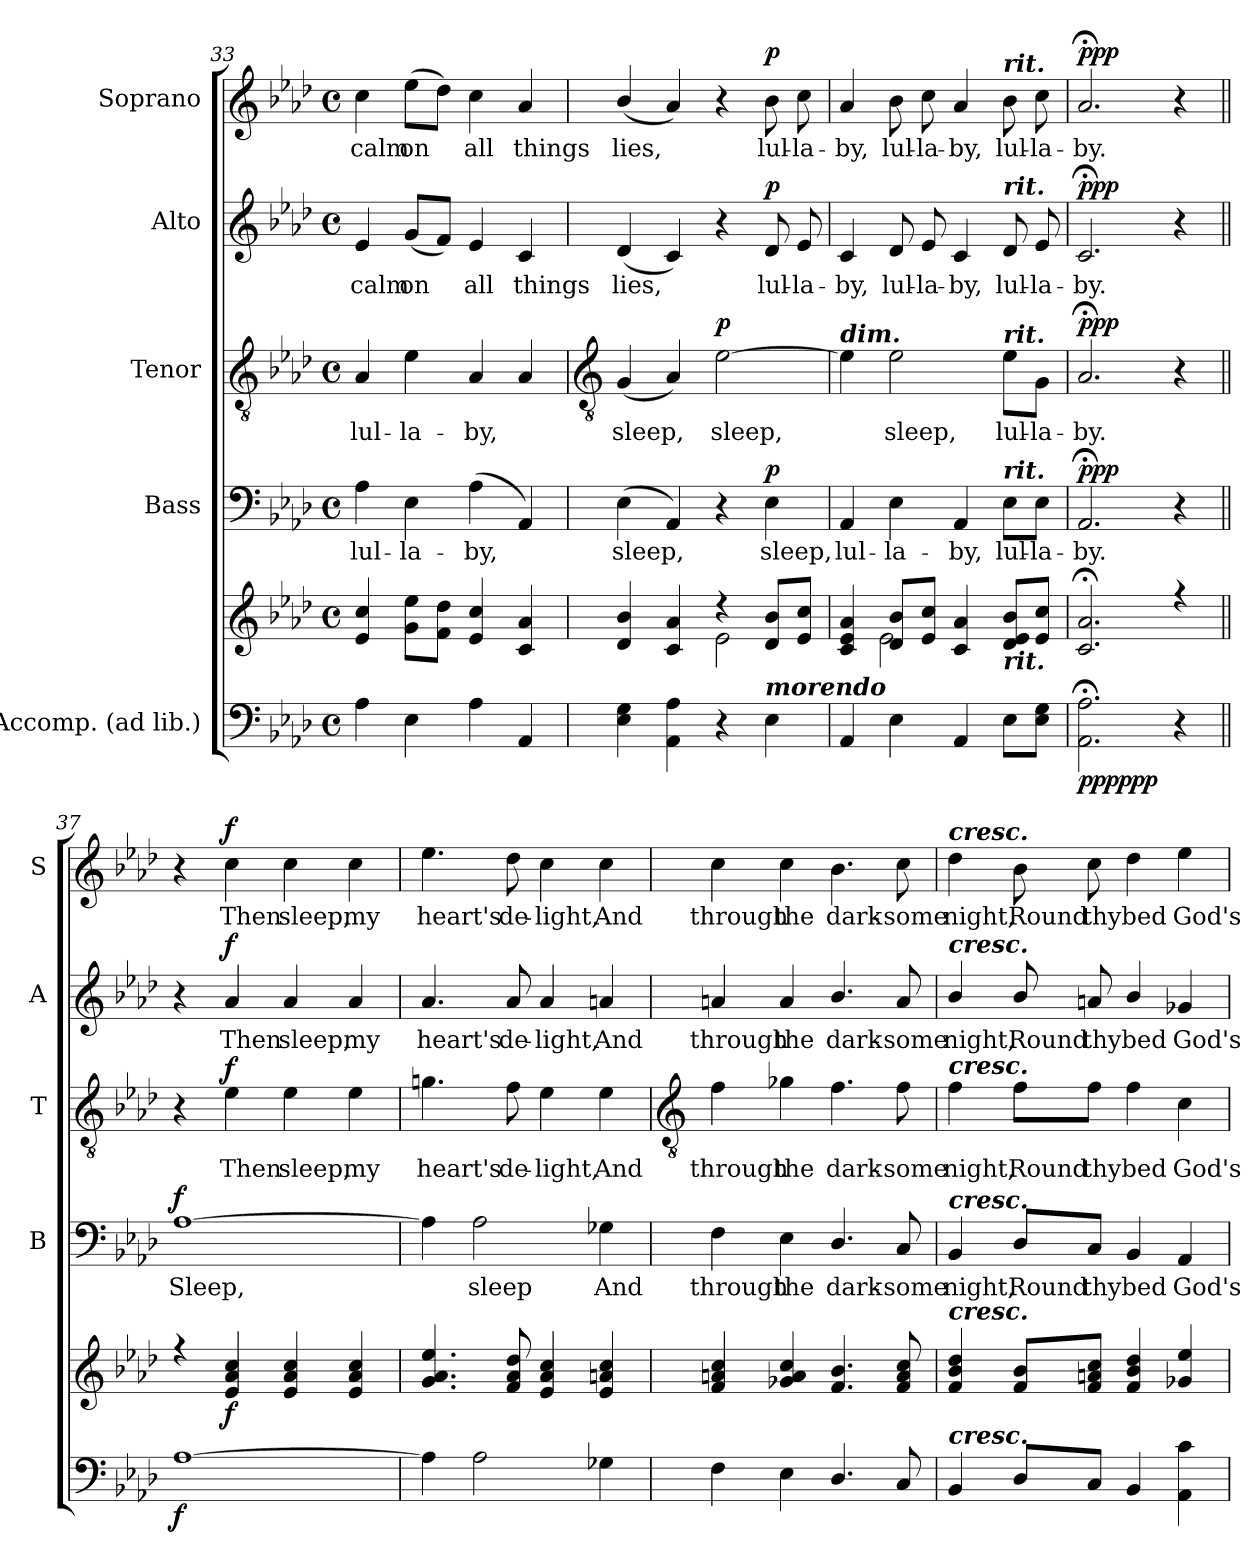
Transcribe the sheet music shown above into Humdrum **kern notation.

**kern	**kern	**dynam	**kern	**text	**dynam	**kern	**text	**dynam	**kern	**text	**dynam	**kern	**text	**dynam
*part5	*part5	*part5	*part4	*part4	*part4	*part3	*part3	*part3	*part2	*part2	*part2	*part1	*part1	*part1
*staff6	*staff5	*staff5/6	*staff4	*staff4	*staff4	*staff3	*staff3	*staff3	*staff2	*staff2	*staff2	*staff1	*staff1	*staff1
*I"Accomp. (ad lib.)	*	*	*I"Bass	*	*	*I"Tenor	*	*	*I"Alto	*	*	*I"Soprano	*	*
*	*	*	*I'B	*	*	*I'T	*	*	*I'A	*	*	*I'S	*	*
*clefF4	*clefG2	*	*clefF4	*	*	*clefGv2	*	*	*clefG2	*	*	*clefG2	*	*
*k[b-e-a-d-]	*k[b-e-a-d-]	*	*k[b-e-a-d-]	*	*	*k[b-e-a-d-]	*	*	*k[b-e-a-d-]	*	*	*k[b-e-a-d-]	*	*
*A-:	*A-:	*	*A-:	*	*	*A-:	*	*	*A-:	*	*	*A-:	*	*
*M4/4	*M4/4	*	*M4/4	*	*	*M4/4	*	*	*M4/4	*	*	*M4/4	*	*
*met(c)	*met(c)	*	*met(c)	*	*	*met(c)	*	*	*met(c)	*	*	*met(c)	*	*
=33	=33	=33	=33	=33	=33	=33	=33	=33	=33	=33	=33	=33	=33	=33
!	!	!	!	!LO:LY:b	!	!	!LO:LY:b	!	!	!LO:LY:b	!	!	!LO:LY:b	!
4A-	4e- 4cc	.	4A-	lul-	.	4A-	lul-	.	4e-	calm	.	4cc	calm	.
!	!	!	!	!LO:LY:b	!	!	!LO:LY:b	!	!	!LO:LY:b	!	!	!LO:LY:b	!
4E-	8g 8ee-L	.	4E-	-la-	.	4e-	-la-	.	(<8gL	on	.	(>8ee-L	on	.
.	8f 8dd-J	.	.	.	.	.	.	.	8fJ)	.	.	8dd-J)	.	.
!	!	!	!	!LO:LY:b	!	!	!LO:LY:b	!	!	!LO:LY:b	!	!	!LO:LY:b	!
4A-	4e- 4cc	.	(<4A-	-by,	.	4A-	-by,	.	4e-	all	.	4cc	all	.
!	!	!	!	!	!	!	!	!	!	!LO:LY:b	!	!	!LO:LY:b	!
4AA-	4c 4a-	.	4AA-)	.	.	4A-	.	.	4c	things	.	4a-	things	.
!!LO:LB:g=z
=34	=34	=34	=34	=34	=34	=34	=34	=34	=34	=34	=34	=34	=34	=34
*	*	*	*	*	*	*clefGv2	*	*	*	*	*	*	*	*
*	*^	*	*	*	*	*	*	*	*	*	*	*	*	*
!	!	!	!	!	!LO:LY:b	!	!	!LO:LY:b	!	!	!LO:LY:b	!	!	!LO:LY:b	!
4E- 4G	4d-/ 4b-/	2ryy	.	(<4E-	sleep,	.	(<4G	sleep,	.	(<4d-/	lies,	.	(<4b-/	lies,	.
4AA- 4A-	4c 4a-	.	.	4AA-)	.	.	4A-)	.	.	4c)	.	.	4a-)	.	.
!	!	!	!	!	!	!	!	!LO:LY:b	!LO:DY:b	!	!	!	!	!	!
4r	4r	2e-\	.	4r	.	.	[2e-	sleep,	p	4r	.	.	4r	.	.
!LO:TX:a:Bi:t=morendo	!	!	!	!	!	!	!	!	!	!	!	!	!	!	!
!	!	!	!	!	!LO:LY:b	!LO:DY:b	!	!	!	!	!LO:LY:b	!LO:DY:b	!	!LO:LY:b	!LO:DY:b
4E-	8d- 8b-L	.	.	4E-	sleep,	p	.	.	.	8d-	lul-	p	8b-	lul-	p
!	!	!	!	!	!	!	!	!	!	!	!LO:LY:b	!	!	!LO:LY:b	!
.	8e- 8ccJ	.	.	.	.	.	.	.	.	8e-	-la-	.	8cc	-la-	.
=35	=35	=35	=35	=35	=35	=35	=35	=35	=35	=35	=35	=35	=35	=35	=35
!	!	!	!	!	!	!	!LO:TX:a:Bi:t=dim.	!	!	!	!	!	!	!	!
!	!	!	!	!	!LO:LY:b	!	!	!	!	!	!LO:LY:b	!	!	!LO:LY:b	!
4AA-	4c 4e- 4a-	4ryy	.	4AA-	lul-	.	4e-]	.	.	4c	-by,	.	4a-	-by,	.
!	!	!	!	!	!LO:LY:b	!	!	!LO:LY:b	!	!	!LO:LY:b	!	!	!LO:LY:b	!
4E-	8d- 8b-L	2e-\	.	4E-	-la-	.	2e-	sleep,	.	8d-	lul-	.	8b-	lul-	.
!	!	!	!	!	!	!	!	!	!	!	!LO:LY:b	!	!	!LO:LY:b	!
.	8e- 8ccJ	.	.	.	.	.	.	.	.	8e-	-la-	.	8cc	-la-	.
!	!	!	!	!	!LO:LY:b	!	!	!	!	!	!LO:LY:b	!	!	!LO:LY:b	!
4AA-	4c 4a-	.	.	4AA-	-by,	.	.	.	.	4c	-by,	.	4a-	-by,	.
!	!	!	!	!	!	!	!	!	!	!	!	!	!LO:TX:a:Bi:t=rit.	!	!
!	!	!	!	!	!	!	!	!	!	!LO:TX:a:Bi:t=rit.	!	!	!	!	!
!	!	!	!	!	!	!	!LO:TX:a:Bi:t=rit.	!	!	!	!	!	!	!	!
!	!	!	!	!LO:TX:a:Bi:t=rit.	!	!	!	!	!	!	!	!	!	!	!
!	!LO:TX:b:Bi:t=rit.	!	!	!	!	!	!	!	!	!	!	!	!	!	!
!	!	!	!	!	!LO:LY:b	!	!	!LO:LY:b	!	!	!LO:LY:b	!	!	!LO:LY:b	!
8E-L	8d- 8e- 8b-L	4ryy	.	8E-\L	lul-	.	8e-\L	lul-	.	8d-	lul-	.	8b-	lul-	.
!	!	!	!	!	!LO:LY:b	!	!	!LO:LY:b	!	!	!LO:LY:b	!	!	!LO:LY:b	!
8E- 8GJ	8e- 8ccJ	.	.	8E-\J	-la-	.	8G\J	-la-	.	8e-	-la-	.	8cc	-la-	.
=36	=36	=36	=36	=36	=36	=36	=36	=36	=36	=36	=36	=36	=36	=36	=36
!	!	!	!LO:DY:b=2	!	!LO:LY:b	!	!	!LO:LY:b	!	!	!LO:LY:b	!	!	!LO:LY:b	!
!	!	!	!LO:DY:n=1:b	!	!	!LO:DY:b	!	!	!LO:DY:b	!	!	!LO:DY:b	!	!	!LO:DY:b
2.AA-;< 2.A-;<	2.c;< 2.a-;<	1ryy	ppp ppp	2.AA-;<	-by.	ppp	2.A-;<	-by.	ppp	2.c;<	-by.	ppp	2.a-;<	-by.	ppp
4r	4r	.	.	4r	.	.	4r	.	.	4r	.	.	4r	.	.
=37||	=37||	=37||	=37||	=37||	=37||	=37||	=37||	=37||	=37||	=37||	=37||	=37||	=37||	=37||	=37||
!	!	!	!LO:DY:b=2	!	!LO:LY:b	!LO:DY:b	!	!	!	!	!	!	!	!	!
[1A-	4r	1ryy	f	[1A-	Sleep,	f	4r	.	.	4r	.	.	4r	.	.
!	!	!	!LO:DY:b	!	!	!	!	!LO:LY:b	!LO:DY:b	!	!LO:LY:b	!LO:DY:b	!	!LO:LY:b	!LO:DY:b
.	4e- 4a- 4cc	.	f	.	.	.	4e-	Then	f	4a-	Then	f	4cc	Then	f
!	!	!	!	!	!	!	!	!LO:LY:b	!	!	!LO:LY:b	!	!	!LO:LY:b	!
.	4e- 4a- 4cc	.	.	.	.	.	4e-	sleep,	.	4a-	sleep,	.	4cc	sleep,	.
!	!	!	!	!	!	!	!	!LO:LY:b	!	!	!LO:LY:b	!	!	!LO:LY:b	!
.	4e- 4a- 4cc	.	.	.	.	.	4e-	my	.	4a-	my	.	4cc	my	.
=38	=38	=38	=38	=38	=38	=38	=38	=38	=38	=38	=38	=38	=38	=38	=38
!	!	!	!	!	!	!	!	!LO:LY:b	!	!	!LO:LY:b	!	!	!LO:LY:b	!
4A-]	4.g 4.a- 4.ee-	1ryy	.	4A-]	.	.	4.gn	heart's	.	4.a-	heart's	.	4.ee-	heart's	.
!	!	!	!	!	!LO:LY:b	!	!	!	!	!	!	!	!	!	!
2A-	.	.	.	2A-	sleep	.	.	.	.	.	.	.	.	.	.
!	!	!	!	!	!	!	!	!LO:LY:b	!	!	!LO:LY:b	!	!	!LO:LY:b	!
.	8f 8a- 8dd-	.	.	.	.	.	8f	de-	.	8a-	de-	.	8dd-	de-	.
!	!	!	!	!	!	!	!	!LO:LY:b	!	!	!LO:LY:b	!	!	!LO:LY:b	!
.	4e- 4a- 4cc	.	.	.	.	.	4e-	-light,	.	4a-	-light,	.	4cc	-light,	.
!	!	!	!	!	!LO:LY:b	!	!	!LO:LY:b	!	!	!LO:LY:b	!	!	!LO:LY:b	!
4G-X	4e- 4an 4cc	.	.	4G-X	And	.	4e-	And	.	4an	And	.	4cc	And	.
!!LO:LB:g=z
=39	=39	=39	=39	=39	=39	=39	=39	=39	=39	=39	=39	=39	=39	=39	=39
*	*	*	*	*	*	*	*clefGv2	*	*	*	*	*	*	*	*
!	!	!	!	!	!LO:LY:b	!	!	!LO:LY:b	!	!	!LO:LY:b	!	!	!LO:LY:b	!
4F	4f 4an 4cc	1ryy	.	4F	through	.	4f	through	.	4an	through	.	4cc	through	.
!	!	!	!	!	!LO:LY:b	!	!	!LO:LY:b	!	!	!LO:LY:b	!	!	!LO:LY:b	!
4E-	4g-X 4a 4cc	.	.	4E-	the	.	4g-X	the	.	4a	the	.	4cc	the	.
!	!	!	!	!	!LO:LY:b	!	!	!LO:LY:b	!	!	!LO:LY:b	!	!	!LO:LY:b	!
4.D-/	4.f 4.b-	.	.	4.D-/	dark-	.	4.f	dark-	.	4.b-/	dark-	.	4.b-	dark-	.
!	!	!	!	!	!LO:LY:b	!	!	!LO:LY:b	!	!	!LO:LY:b	!	!	!LO:LY:b	!
8C	8f 8a 8cc	.	.	8C	-some	.	8f	-some	.	8a	-some	.	8cc	-some	.
=40	=40	=40	=40	=40	=40	=40	=40	=40	=40	=40	=40	=40	=40	=40	=40
!	!	!	!	!	!	!	!	!	!	!	!	!	!LO:TX:a:Bi:t=cresc.	!	!
!	!	!	!	!	!	!	!	!	!	!LO:TX:a:Bi:t=cresc.	!	!	!	!	!
!	!	!	!	!	!	!	!LO:TX:a:Bi:t=cresc.	!	!	!	!	!	!	!	!
!	!	!	!	!LO:TX:a:Bi:t=cresc.	!	!	!	!	!	!	!	!	!	!	!
!	!LO:TX:a:Bi:t=cresc.	!	!	!	!	!	!	!	!	!	!	!	!	!	!
!LO:TX:a:Bi:t=cresc.	!	!	!	!	!	!	!	!	!	!	!	!	!	!	!
!	!	!	!	!	!LO:LY:b	!	!	!LO:LY:b	!	!	!LO:LY:b	!	!	!LO:LY:b	!
4BB-	4f 4b- 4dd-	1ryy	.	4BB-	night,	.	4f	night,	.	4b-/	night,	.	4dd-	night,	.
!	!	!	!	!	!LO:LY:b	!	!	!LO:LY:b	!	!	!LO:LY:b	!	!	!LO:LY:b	!
8D-/L	8f 8b-L	.	.	8D-/L	Round	.	8f\L	Round	.	8b-/	Round	.	8b-	Round	.
!	!	!	!	!	!LO:LY:b	!	!	!LO:LY:b	!	!	!LO:LY:b	!	!	!LO:LY:b	!
8CJ	8f 8an 8ccJ	.	.	8C/J	thy	.	8f\J	thy	.	8an	thy	.	8cc	thy	.
!	!	!	!	!	!LO:LY:b	!	!	!LO:LY:b	!	!	!LO:LY:b	!	!	!LO:LY:b	!
4BB-	4f 4b- 4dd-	.	.	4BB-	bed	.	4f	bed	.	4b-/	bed	.	4dd-	bed	.
!	!	!	!	!	!LO:LY:b	!	!	!LO:LY:b	!	!	!LO:LY:b	!	!	!LO:LY:b	!
4AA- 4c	4g-X 4ee-	.	.	4AA-	God's	.	4c	God's	.	4g-X	God's	.	4ee-	God's	.
*	*v	*v	*	*	*	*	*	*	*	*	*	*	*	*	*
=	=	=	=	=	=	=	=	=	=	=	=	=	=	=
*-	*-	*-	*-	*-	*-	*-	*-	*-	*-	*-	*-	*-	*-	*-
